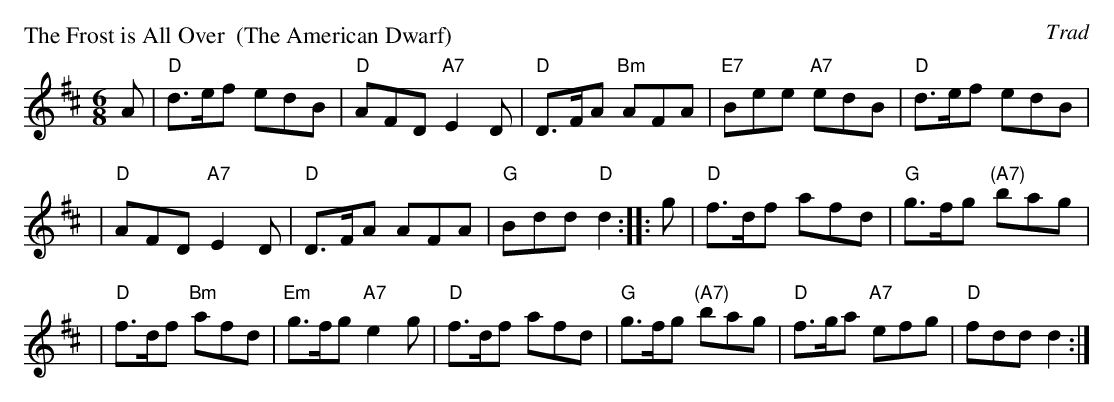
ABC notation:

X:1
P: The Frost is All Over  (The American Dwarf)
O: Trad
M: 6/8
L: 1/8
K: D
A \
| "D"d>ef edB \
| "D"AFD "A7"E2D \
| "D"D>FA "Bm"AFA \
| "E7"Bee "A7"edB \
| "D"d>ef edB |
| "D"AFD "A7"E2D \
| "D"D>FA AFA \
| "G"Bdd "D"d2 \
:: g \
| "D"f>df afd \
| "G"g>fg "(A7)"bag |
| "D"f>df "Bm"afd \
| "Em"g>fg "A7"e2g \
| "D"f>df afd \
| "G"g>fg "(A7)"bag \
| "D"f>ga "A7"efg \
| "D"fdd d2 :|
